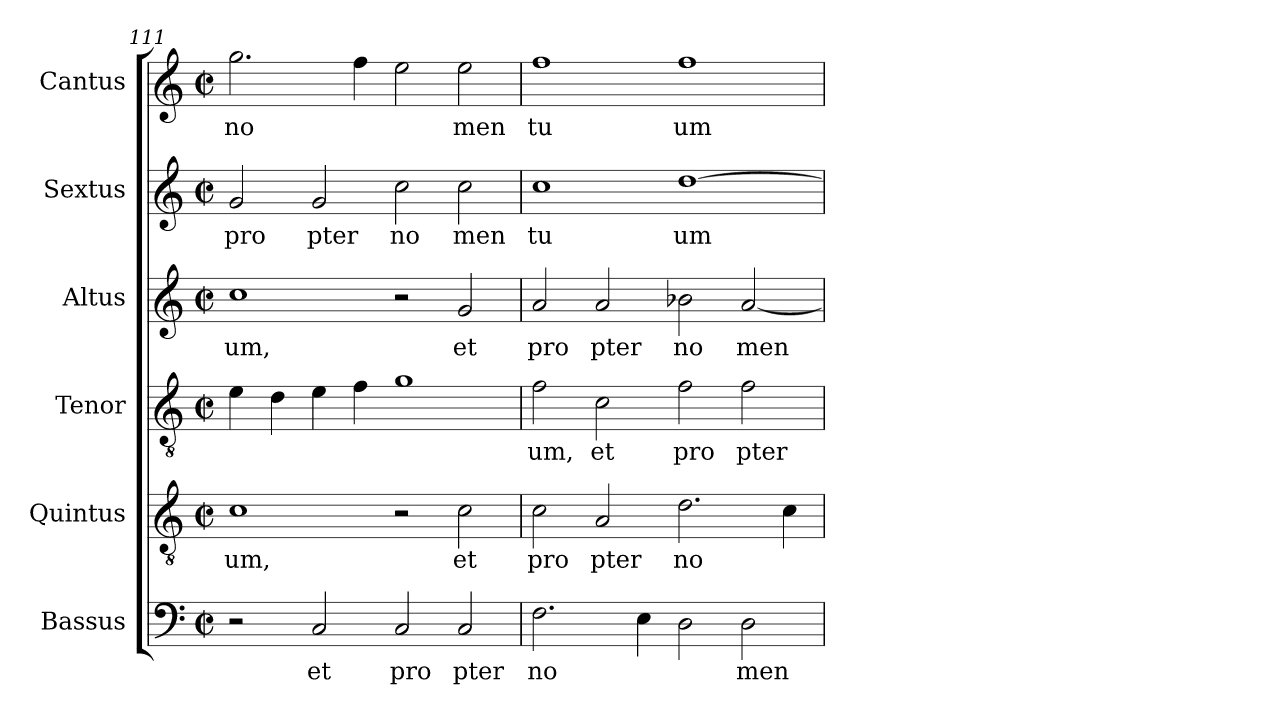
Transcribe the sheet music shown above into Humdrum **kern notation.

**kern	**text	**kern	**text	**kern	**text	**kern	**text	**kern	**text	**kern	**text
*part6	*part6	*part5	*part5	*part4	*part4	*part3	*part3	*part2	*part2	*part1	*part1
*staff6	*staff6	*staff5	*staff5	*staff4	*staff4	*staff3	*staff3	*staff2	*staff2	*staff1	*staff1
*I"Bassus	*	*I"Quintus	*	*I"Tenor	*	*I"Altus	*	*I"Sextus	*	*I"Cantus	*
*clefF4	*	*clefGv2	*	*clefGv2	*	*clefG2	*	*clefG2	*	*clefG2	*
*k[]	*	*k[]	*	*k[]	*	*k[]	*	*k[]	*	*k[]	*
*C:	*	*C:	*	*C:	*	*C:	*	*C:	*	*C:	*
*M2/2	*	*M2/2	*	*M2/2	*	*M2/2	*	*M2/2	*	*M2/2	*
*met(c|)	*	*met(c|)	*	*met(c|)	*	*met(c|)	*	*met(c|)	*	*met(c|)	*
=111	=111	=111	=111	=111	=111	=111	=111	=111	=111	=111	=111
!	!	!	!LO:LY:b:cj	!	!LO:LY:b:cj	!	!LO:LY:b:cj	!	!LO:LY:b:cj	!	!LO:LY:b:cj
2r	.	1c	-um,	4e\	.	1cc	um,	2g/	pro	2.gg\	no
!	!	!	!	!	!LO:LY:b:cj	!	!	!	!	!	!
.	.	.	.	4d\	.	.	.	.	.	.	.
!	!LO:LY:b:cj	!	!	!	!LO:LY:b:cj	!	!	!	!LO:LY:b:cj	!	!
2C/	et	.	.	4e\	.	.	.	2g/	pter	.	.
!	!	!	!	!	!LO:LY:b:cj	!	!	!	!	!	!LO:LY:b:cj
.	.	.	.	4f\	.	.	.	.	.	4ff\	.
!	!LO:LY:b:cj	!	!	!	!LO:LY:b:cj	!	!	!	!LO:LY:b:cj	!	!LO:LY:b:cj
2C/	pro	2r	.	1g	.	2r	.	2cc\	no	2ee\	.
!	!LO:LY:b:cj	!	!LO:LY:b:cj	!	!	!	!LO:LY:b:cj	!	!LO:LY:b:cj	!	!LO:LY:b:cj
2C/	pter	2c\	et	.	.	2g/	et	2cc\	men	2ee\	men
=112	=112	=112	=112	=112	=112	=112	=112	=112	=112	=112	=112
!	!LO:LY:b:cj	!	!LO:LY:b:cj	!	!LO:LY:b:cj	!	!LO:LY:b:cj	!	!LO:LY:b:cj	!	!LO:LY:b:cj
2.F\	no	2c\	pro	2f\	um,	2a/	pro	1cc	tu	1ff	tu
!	!	!	!LO:LY:b:cj	!	!LO:LY:b:cj	!	!LO:LY:b:cj	!	!	!	!
.	.	2A/	pter	2c\	et	2a/	pter	.	.	.	.
!	!LO:LY:b:cj	!	!	!	!	!	!	!	!	!	!
4E\	.	.	.	.	.	.	.	.	.	.	.
!	!LO:LY:b:cj	!	!LO:LY:b:cj	!	!LO:LY:b:cj	!	!LO:LY:b:cj	!	!LO:LY:b:cj	!	!LO:LY:b:cj
2D\	.	2.d\	no-	2f\	pro	2b-X\	no	[>1dd	um	1ff	um
!	!LO:LY:b:cj	!	!	!	!LO:LY:b:cj	!	!LO:LY:b:cj	!	!	!	!
2D\	men	.	.	2f\	pter	[<2a/	men	.	.	.	.
!	!	!	!LO:LY:b:cj	!	!	!	!	!	!	!	!
.	.	4c\	--	.	.	.	.	.	.	.	.
=	=	=	=	=	=	=	=	=	=	=	=
*-	*-	*-	*-	*-	*-	*-	*-	*-	*-	*-	*-
